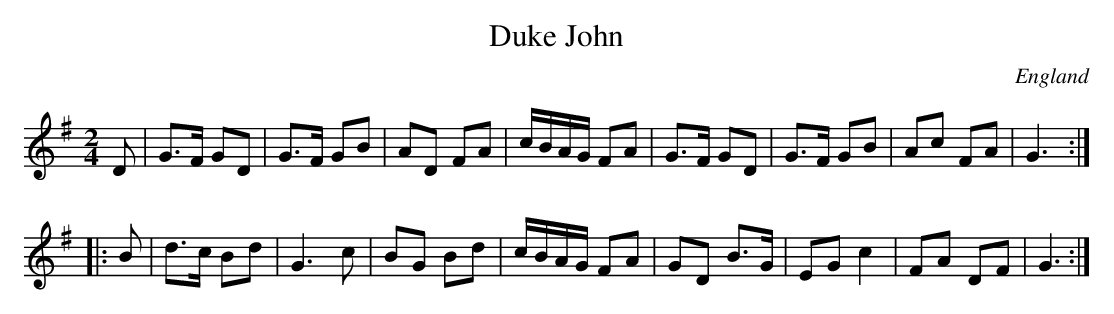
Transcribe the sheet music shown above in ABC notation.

X:1
T:Duke John
L:1/8
M:2/4
O:England
K:G major
D | \
G>F GD | G>F GB | AD FA | c/B/A/G/ FA | \
G>F GD | G>F GB | Ac FA | G3 ::
B |\
d>c Bd | G3 c | BG Bd | c/B/A/G/ FA | \
GD B>G | EG c2 | FA DF | G3 :|
